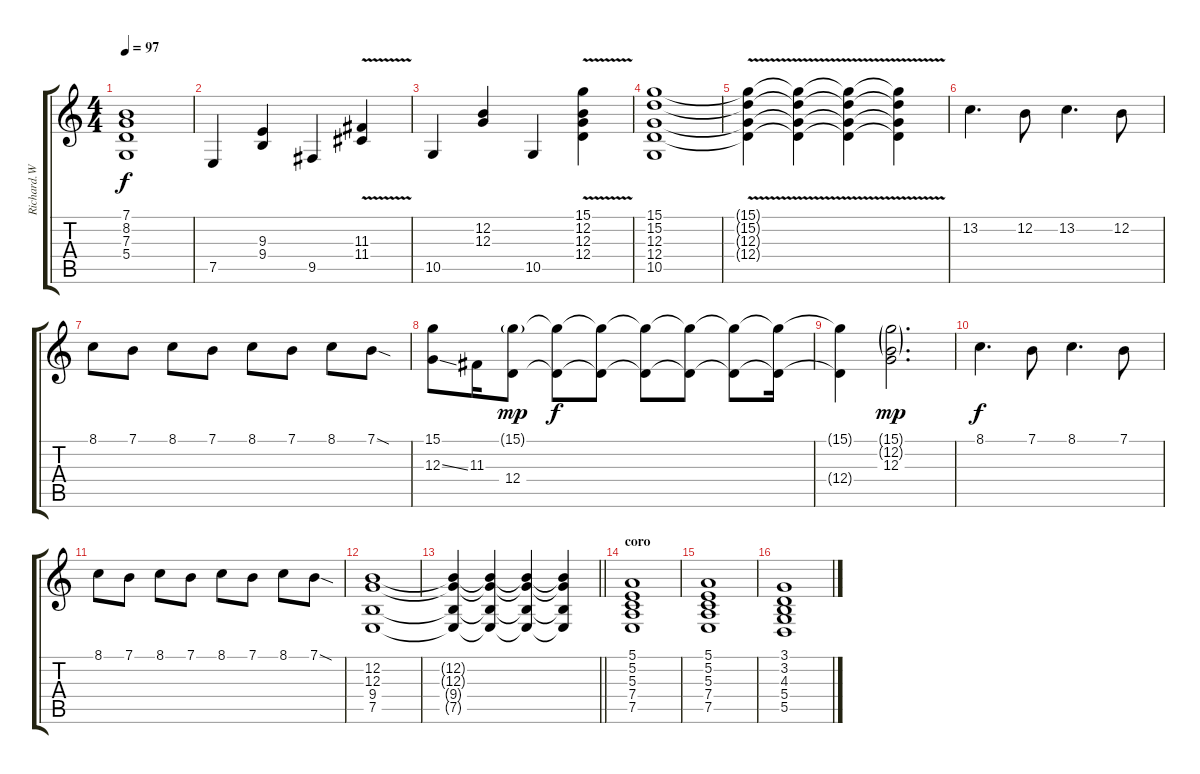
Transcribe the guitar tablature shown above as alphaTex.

\track ("Richard.W" "Richard.W") {instrument drawbarorgan bank 255}
\staff {score tabs}
\tuning (E4 B3 G3 D3 A2 E2) {hide}
\ts (4 4)
\tempo 97
\clef g2
\ks c
(7.1 8.2 7.3 5.4).1{dy f} |
7.5.4 (9.3 9.4).4 9.5.4 (11.3{v} 11.4{v}).4 |
10.5.4 (12.2 12.3).4 10.5.4 (15.1 12.2{v} 12.3 12.4).4 |
(15.1 15.2 12.3 12.4 10.5).1 |
(15.1{v t} 15.2{v t} 12.3{v t} 12.4{v t}).4 (15.1{v t} 15.2{v t} 12.3{v t} 12.4{v t}).4 (15.1{v t} 15.2{v t} 12.3{v t} 12.4{v t}).4 (15.1{t} 15.2{t} 12.3{t} 12.4{t}).4 |
13.2.4{d} 12.2.8 13.2.4{d} 12.2.8 |
8.1.8 7.1.8 8.1.8 7.1.8 8.1.8 7.1.8 8.1.8 7.1{sod}.8 |
(15.1 12.3{ss}).8 11.3.16 (15.1{g} 12.4).8{dy mp} (15.1{t} 12.4{t}).8{dy f} (15.1{t} 12.4{t}).8 (15.1{t} 12.4{t}).8 (15.1{t} 12.4{t}).8 (15.1{t} 12.4{t}).8 (15.1{t} 12.4{t}).16 |
(15.1{t} 12.4{t}).4 (15.1{g} 12.2{g} 12.3).2{d dy mp} |
8.1.4{d dy f} 7.1.8 8.1.4{d} 7.1.8 |
8.1.8 7.1.8 8.1.8 7.1.8 8.1.8 7.1.8 8.1.8 7.1{sod}.8 |
(12.2 12.3 9.4 7.5).1 |
\barLineRight lightlight
(12.2{t} 12.3{t} 9.4{t} 7.5{t}).4 (12.2{t} 12.3{t} 9.4{t} 7.5{t}).4 (12.2{t} 12.3{t} 9.4{t} 7.5{t}).4 (12.2{t} 12.3{t} 9.4{t} 7.5{t}).4 |
\section ("" "coro")
(5.1 5.2 5.3 7.4 7.5).1{volume 10} |
(5.1 5.2 5.3 7.4 7.5).1 |
(3.1 3.2 4.3 5.4 5.5).1
